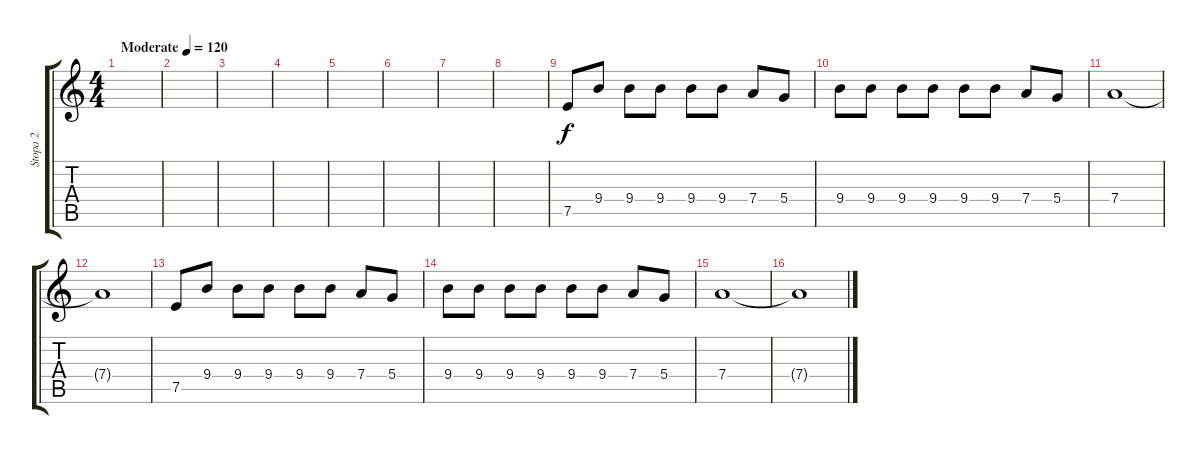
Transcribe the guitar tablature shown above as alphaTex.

\track ("Stopa 2" "Stopa 2") {instrument acousticguitarsteel}
\staff {score tabs}
\tuning (E4 B3 G3 D3 A2 E2) {hide}
\ts (4 4)
\tempo (120 "Moderate")
\clef g2
\ks c
|
|
|
|
|
|
|
|
7.5.8 9.4.8 9.4.8 9.4.8 9.4.8 9.4.8 7.4.8 5.4.8 |
9.4.8 9.4.8 9.4.8 9.4.8 9.4.8 9.4.8 7.4.8 5.4.8 |
7.4.1 |
7.4{t}.1 |
7.5.8 9.4.8 9.4.8 9.4.8 9.4.8 9.4.8 7.4.8 5.4.8 |
9.4.8 9.4.8 9.4.8 9.4.8 9.4.8 9.4.8 7.4.8 5.4.8 |
7.4.1 |
7.4{t}.1
